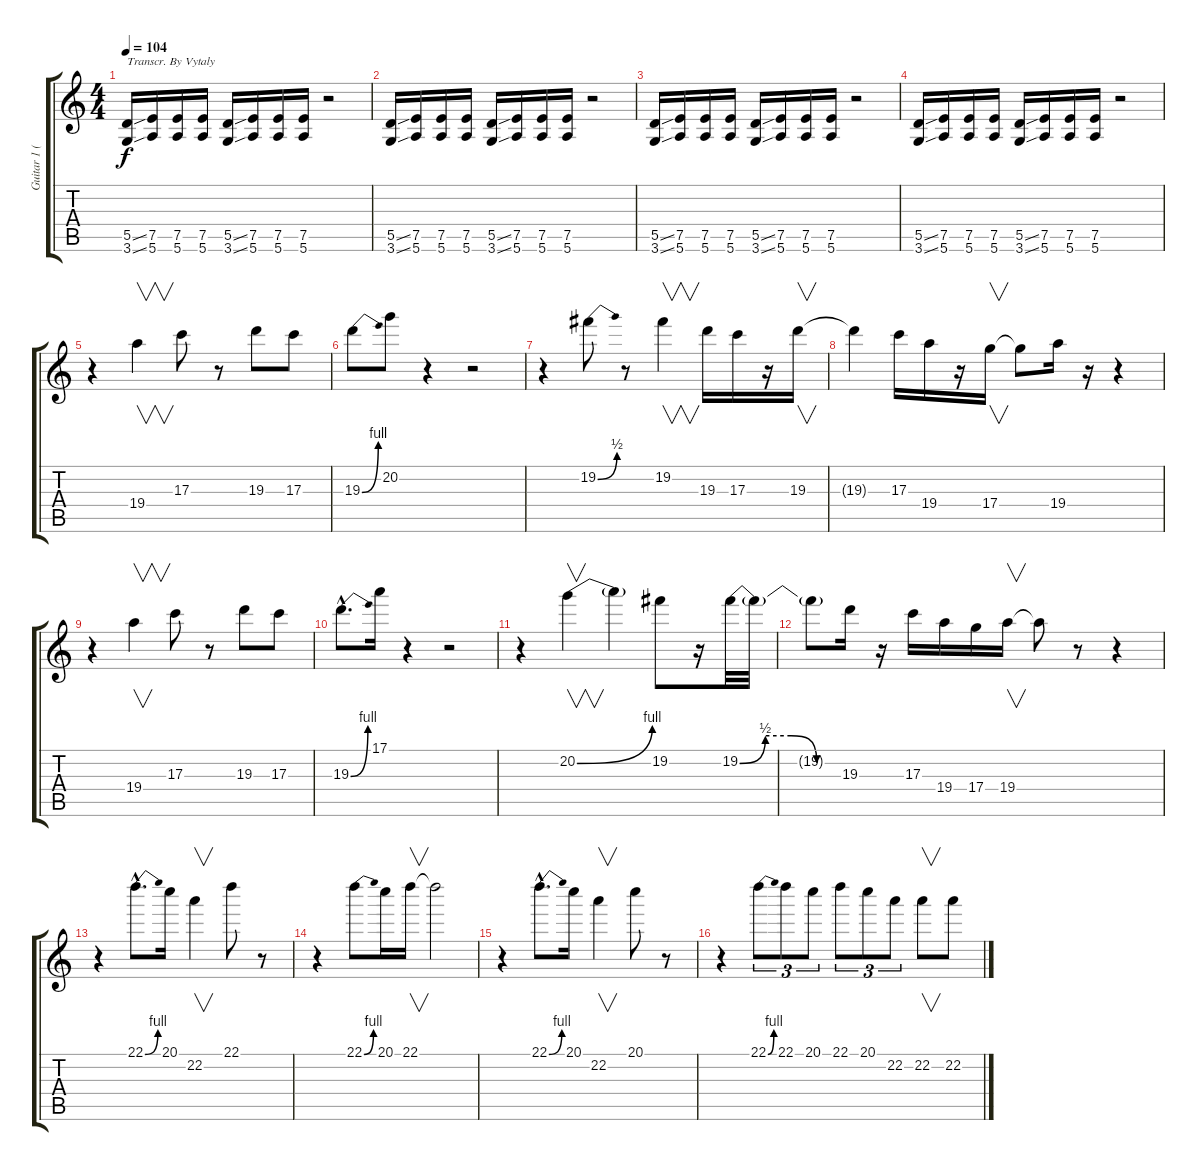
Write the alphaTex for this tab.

\track ("Guitar 1 (solo)" "Guitar 1 (") {instrument distortionguitar}
\staff {score tabs}
\tuning (E4 B3 G3 D3 A2 E2) {hide}
\ts (4 4)
\tempo 104
\clef g2
\ks c
(5.5{ss} 3.6{ss}).16{txt "Transcr. By Vytaly" dy f instrument distortionguitar} (7.5 5.6).16 (7.5 5.6).16 (7.5 5.6).16 (5.5{ss} 3.6{ss}).16 (7.5 5.6).16 (7.5 5.6).16 (7.5 5.6).16 r.2 |
(5.5{ss} 3.6{ss}).16 (7.5 5.6).16 (7.5 5.6).16 (7.5 5.6).16 (5.5{ss} 3.6{ss}).16 (7.5 5.6).16 (7.5 5.6).16 (7.5 5.6).16 r.2 |
(5.5{ss} 3.6{ss}).16 (7.5 5.6).16 (7.5 5.6).16 (7.5 5.6).16 (5.5{ss} 3.6{ss}).16 (7.5 5.6).16 (7.5 5.6).16 (7.5 5.6).16 r.2 |
(5.5{ss} 3.6{ss}).16 (7.5 5.6).16 (7.5 5.6).16 (7.5 5.6).16 (5.5{ss} 3.6{ss}).16 (7.5 5.6).16 (7.5 5.6).16 (7.5 5.6).16 r.2 |
r.4 19.4.4{v} 17.3.8 r.8 19.3.8 17.3.8 |
19.3{be (bend 0 0 60 4)}.8 20.2.8 r.4 r.2 |
r.4 19.2{be (bend 0 0 60 2)}.8 r.8 19.2.4{v} 19.3.16 17.3.16 r.16 19.3.16{v} |
19.3{t}.4 17.3.16 19.4.16 r.16 17.4.16{v} 17.4{t}.8 19.4.16 r.16 r.4 |
r.4 19.4.4{v} 17.3.8 r.8 19.3.8 17.3.8 |
19.3{be (bend 0 0 60 4) hac}.8{d} 17.1.16 r.4 r.2 |
r.4 20.2{be (bend 0 0 60 4)}.4{v} 20.2{t}.4 19.2.8 r.16 19.2{be (custom 0 0 15 2 30 2 45 0 60 0)}.32 19.2{t}.32 |
19.2{t}.8 19.3.16 r.16 17.3.16 19.4.16 17.4.16 19.4.16{v} 19.4{t}.8 r.8 r.4 |
r.4 22.1{be (bend 0 0 60 4) hac}.8{d} 20.1.16 22.2.4{v} 22.1.8 r.8 |
r.4 22.1{be (bend 0 0 60 4)}.8 20.1.16 22.1.16{v} 22.1{t}.2 |
r.4 22.1{be (bend 0 0 60 4) hac}.8{d} 20.1.16 22.2.4{v} 20.1.8 r.8 |
r.4 22.1{be (bend 0 0 60 4)}.8{tu (3 2)} 22.1.8{tu (3 2)} 20.1.8{tu (3 2)} 22.1.8{tu (3 2)} 20.1.8{tu (3 2)} 22.2.8{tu (3 2)} 22.2.8{v} 22.2.8
